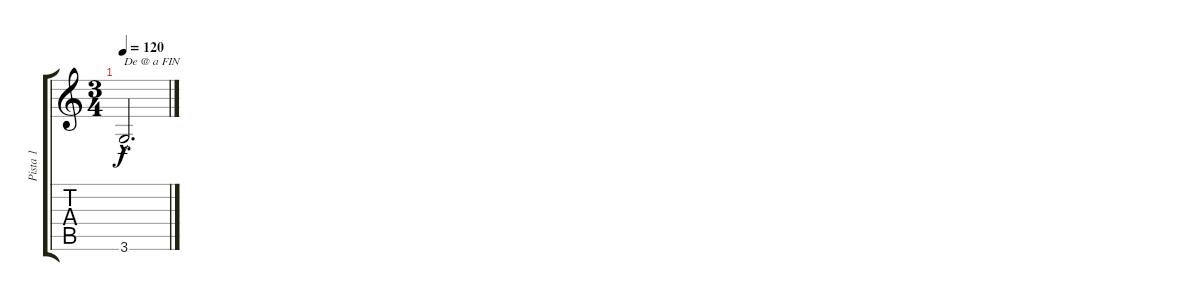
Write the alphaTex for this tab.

\track ("Pista 1" "Pista 1") {instrument acousticguitarnylon}
\staff {score tabs}
\tuning (E4 B3 G3 D3 A2 E2) {hide}
\ts (3 4)
\tempo 120
\clef g2
\ks c
3.6{hac t}.2{d txt "De @ a FIN" dy f}
